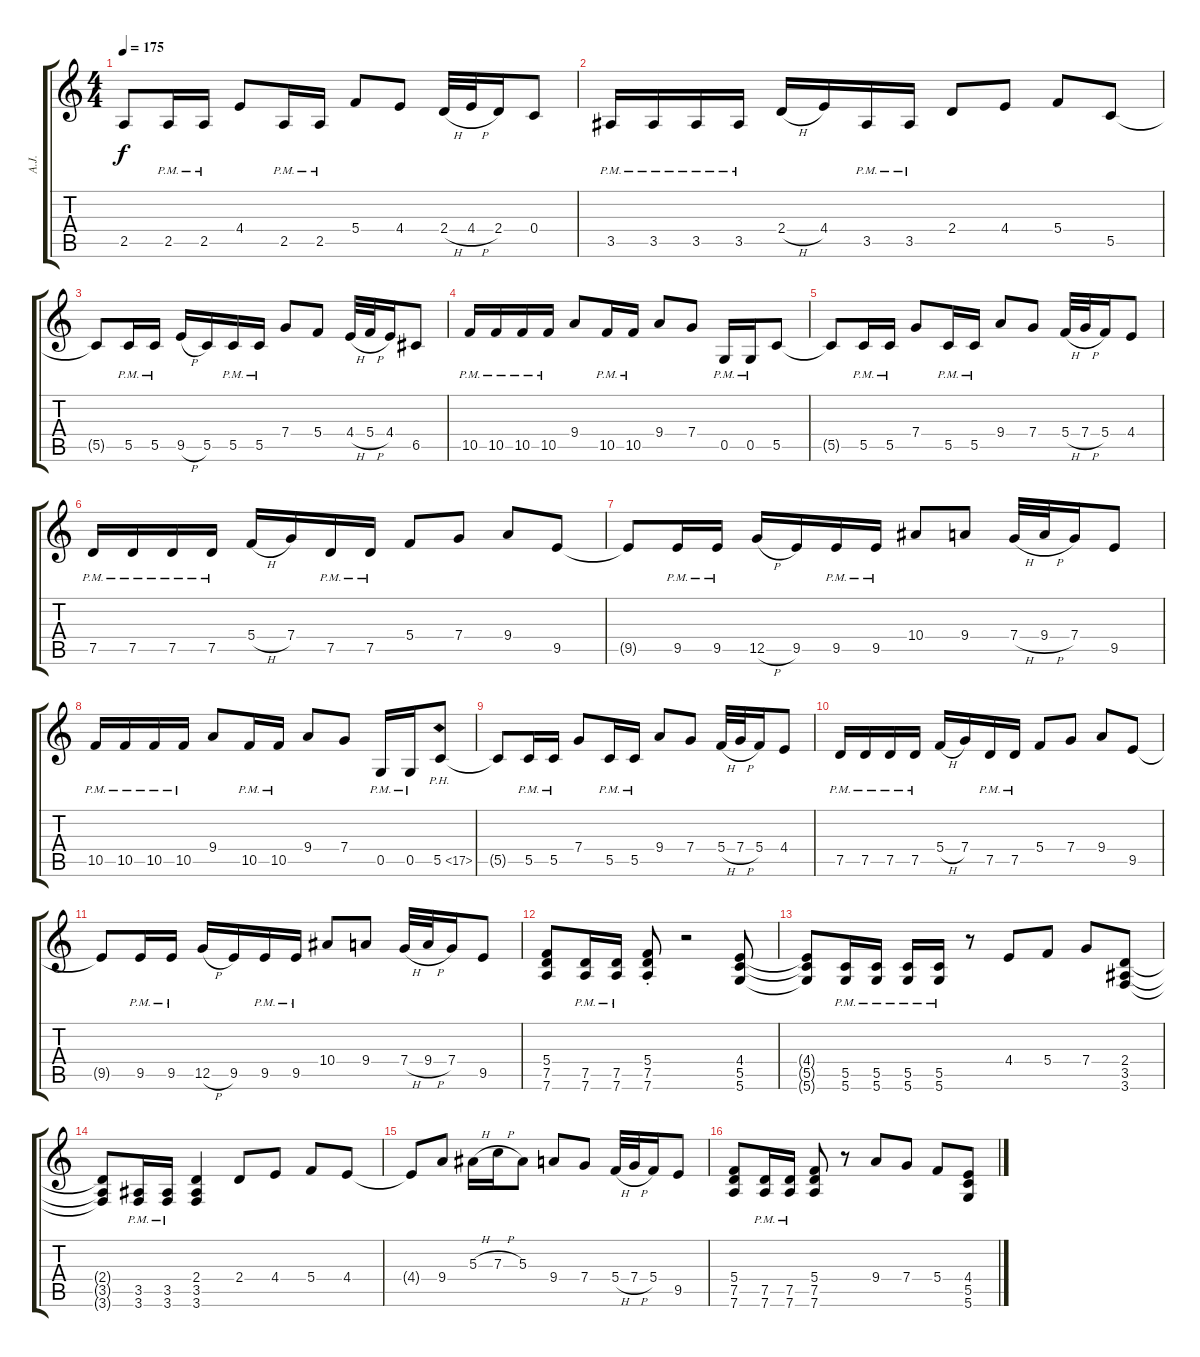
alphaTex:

\track ("A.J." "A.J.") {instrument overdrivenguitar}
\staff {score tabs}
\tuning (D4 A3 F3 C3 G2 D2) {hide}
\ts (4 4)
\tempo 175
\clef g2
\ks c
2.5{t}.8{dy f} 2.5{pm}.16 2.5{pm}.16 4.4.8 2.5{pm}.16 2.5{pm}.16 5.4.8 4.4.8 2.4{h}.32 4.4{h}.32 2.4.16 0.4.8 |
3.5{pm}.16 3.5{pm}.16 3.5{pm}.16 3.5{pm}.16 2.4{h}.16 4.4.16 3.5{pm}.16 3.5{pm}.16 2.4.8 4.4.8 5.4.8 5.5.8 |
5.5{t}.8 5.5{pm}.16 5.5{pm}.16 9.5{h}.16 5.5.16 5.5{pm}.16 5.5{pm}.16 7.4.8 5.4.8 4.4{h}.32 5.4{h}.32 4.4.16 6.5.8 |
10.5{pm}.16{balance 16} 10.5{pm}.16 10.5{pm}.16 10.5{pm}.16 9.4.8 10.5{pm}.16 10.5{pm}.16 9.4.8 7.4.8 0.5{pm}.16 0.5{pm}.16 5.5.8 |
5.5{t}.8 5.5{pm}.16 5.5{pm}.16 7.4.8 5.5{pm}.16 5.5{pm}.16 9.4.8 7.4.8 5.4{h}.32 7.4{h}.32 5.4.16 4.4.8 |
7.5{pm}.16 7.5{pm}.16 7.5{pm}.16 7.5{pm}.16 5.4{h}.16 7.4.16 7.5{pm}.16 7.5{pm}.16 5.4.8 7.4.8 9.4.8 9.5.8 |
9.5{t}.8 9.5{pm}.16 9.5{pm}.16 12.5{h}.16 9.5.16 9.5{pm}.16 9.5{pm}.16 10.4.8 9.4.8 7.4{h}.32 9.4{h}.32 7.4.16 9.5.8 |
10.5{pm}.16 10.5{pm}.16 10.5{pm}.16 10.5{pm}.16 9.4.8 10.5{pm}.16 10.5{pm}.16 9.4.8 7.4.8 0.5{pm}.16 0.5{pm}.16 5.5{ph 12}.8 |
5.5{t}.8 5.5{pm}.16 5.5{pm}.16 7.4.8 5.5{pm}.16 5.5{pm}.16 9.4.8 7.4.8 5.4{h}.32 7.4{h}.32 5.4.16 4.4.8 |
7.5{pm}.16 7.5{pm}.16 7.5{pm}.16 7.5{pm}.16 5.4{h}.16 7.4.16 7.5{pm}.16 7.5{pm}.16 5.4.8 7.4.8 9.4.8 9.5.8 |
9.5{t}.8 9.5{pm}.16 9.5{pm}.16 12.5{h}.16 9.5.16 9.5{pm}.16 9.5{pm}.16 10.4.8 9.4.8 7.4{h}.32 9.4{h}.32 7.4.16 9.5.8 |
(5.4 7.5 7.6).8 (7.5{pm} 7.6{pm}).16 (7.5{pm} 7.6{pm}).16 (5.4{st} 7.5{st} 7.6{st}).8 r.2 (4.4 5.5 5.6).8 |
(4.4{t} 5.5{t} 5.6{t}).8 (5.5{pm} 5.6{pm}).16 (5.5{pm} 5.6{pm}).16 (5.5{pm} 5.6{pm}).16 (5.5{pm} 5.6{pm}).16 r.8 4.4.8 5.4.8 7.4.8 (2.4 3.5 3.6).8 |
(2.4{t} 3.5{t} 3.6{t}).8 (3.5{pm} 3.6{pm}).16 (3.5{pm} 3.6{pm}).16 (2.4 3.5 3.6).4 2.4.8 4.4.8 5.4.8 4.4.8 |
4.4{t}.8 9.4.8 5.3{h}.16 7.3{h}.16 5.3.8 9.4.8 7.4.8 5.4{h}.32 7.4{h}.32 5.4.16 9.5.8 |
(5.4 7.5 7.6).8 (7.5{pm} 7.6{pm}).16 (7.5{pm} 7.6{pm}).16 (5.4 7.5 7.6).8 r.8 9.4.8 7.4.8 5.4.8 (4.4 5.5 5.6).8
